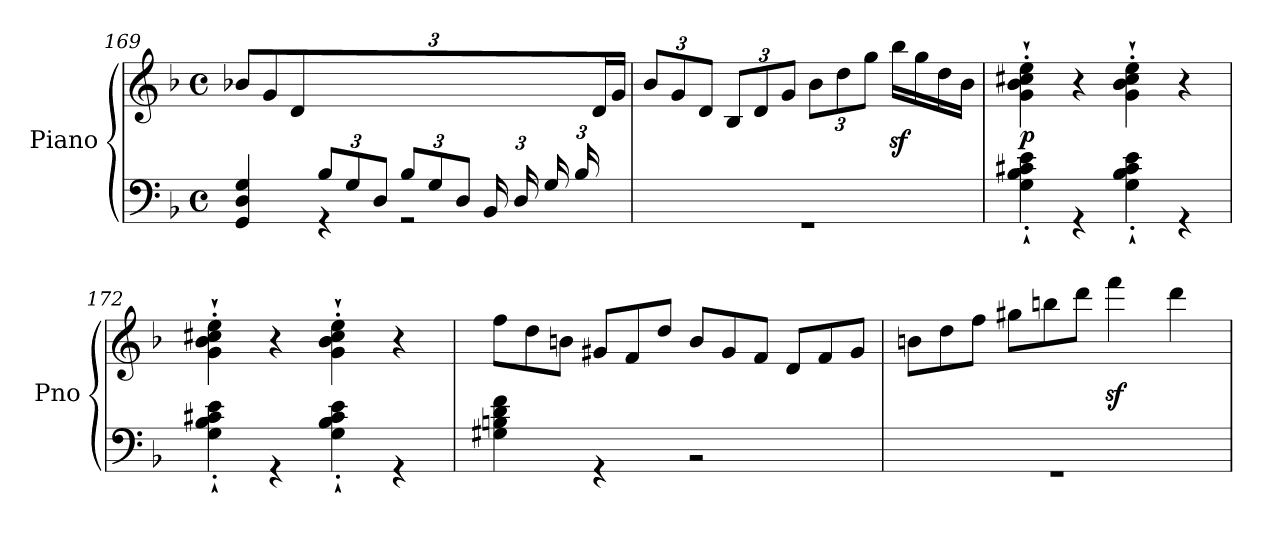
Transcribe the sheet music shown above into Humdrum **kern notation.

**kern	**kern	**dynam
*part1	*part1	*part1
*staff2	*staff1	*staff1/2
*I"Piano	*	*
*I'Pno	*	*
*clefF4	*clefG2	*
*k[b-]	*k[b-]	*
*M4/4	*M4/4	*
*met(c)	*met(c)	*
=169	=169	=169
*^	*	*
*	*^	*	*
*	*	*	*Xbrackettup	*
4ryy	1ryy	4GG/ 4D/ 4G/	12b-X/L	.
.	.	.	12g/	.
.	.	.	12d/J	.
*Xbrackettup	*	*	*	*
12B-/L	.	4rGG	3%2ryy	.
12G/	.	.	.	.
12D/J	.	.	.	.
12B-/L	.	2rGG	.	.
12G/	.	.	.	.
12D/J	.	.	.	.
24BB-/LL	.	.	.	.
24D/	.	.	.	.
24G/	.	.	.	.
24B-/	.	.	.	.
12ryy	.	.	24d\	.
.	.	.	24g\JJ	.
*	*v	*v	*	*
=170	=170	=170	=170
1ryy	1r	12b-/L	.
.	.	12g/	.
.	.	12d/J	.
.	.	12B-/L	.
.	.	12d/	.
.	.	12g/J	.
.	.	12b-\L	.
.	.	12dd\	.
.	.	12gg\J	.
.	.	16bb-z<\LL	.
.	.	16gg\	.
.	.	16dd\	.
.	.	16b-\JJ	.
=171	=171	=171	=171
!	!	!	!LO:DY:b
1ryy	4G\'` 4B-\'` 4c#X\'` 4e\'`	4g\'` 4b-\'` 4cc#X\'` 4ee\'`	p
.	4r	4r	.
.	4G\'` 4B-\'` 4c#\'` 4e\'`	4g\'` 4b-\'` 4cc#\'` 4ee\'`	.
.	4r	4r	.
!!LO:PB:g=z
=172	=172	=172	=172
1ryy	4G\'` 4B-\'` 4c#X\'` 4e\'`	4g\'` 4b-\'` 4cc#X\'` 4ee\'`	.
.	4r	4r	.
.	4G\'` 4B-\'` 4c#\'` 4e\'`	4g\'` 4b-\'` 4cc#\'` 4ee\'`	.
.	4r	4r	.
=173	=173	=173	=173
*	*	*Xtuplet	*
1ryy	4G#X\ 4Bn\ 4d\ 4f\	12ff\L	.
.	.	12dd\	.
.	.	12bn\J	.
.	4r	12g#X/L	.
.	.	12f/	.
.	.	12dd/J	.
.	2r	12b/L	.
.	.	12g#/	.
.	.	12f/J	.
.	.	12d/L	.
.	.	12f/	.
.	.	12g#/J	.
=174	=174	=174	=174
1ryy	1r	12bn\L	.
.	.	12dd\	.
.	.	12ff\J	.
.	.	12gg#X\L	.
.	.	12bbn\	.
.	.	12ddd\J	.
.	.	4fffz<\	.
.	.	4ddd\	.
*v	*v	*	*
=	=	=
*-	*-	*-
